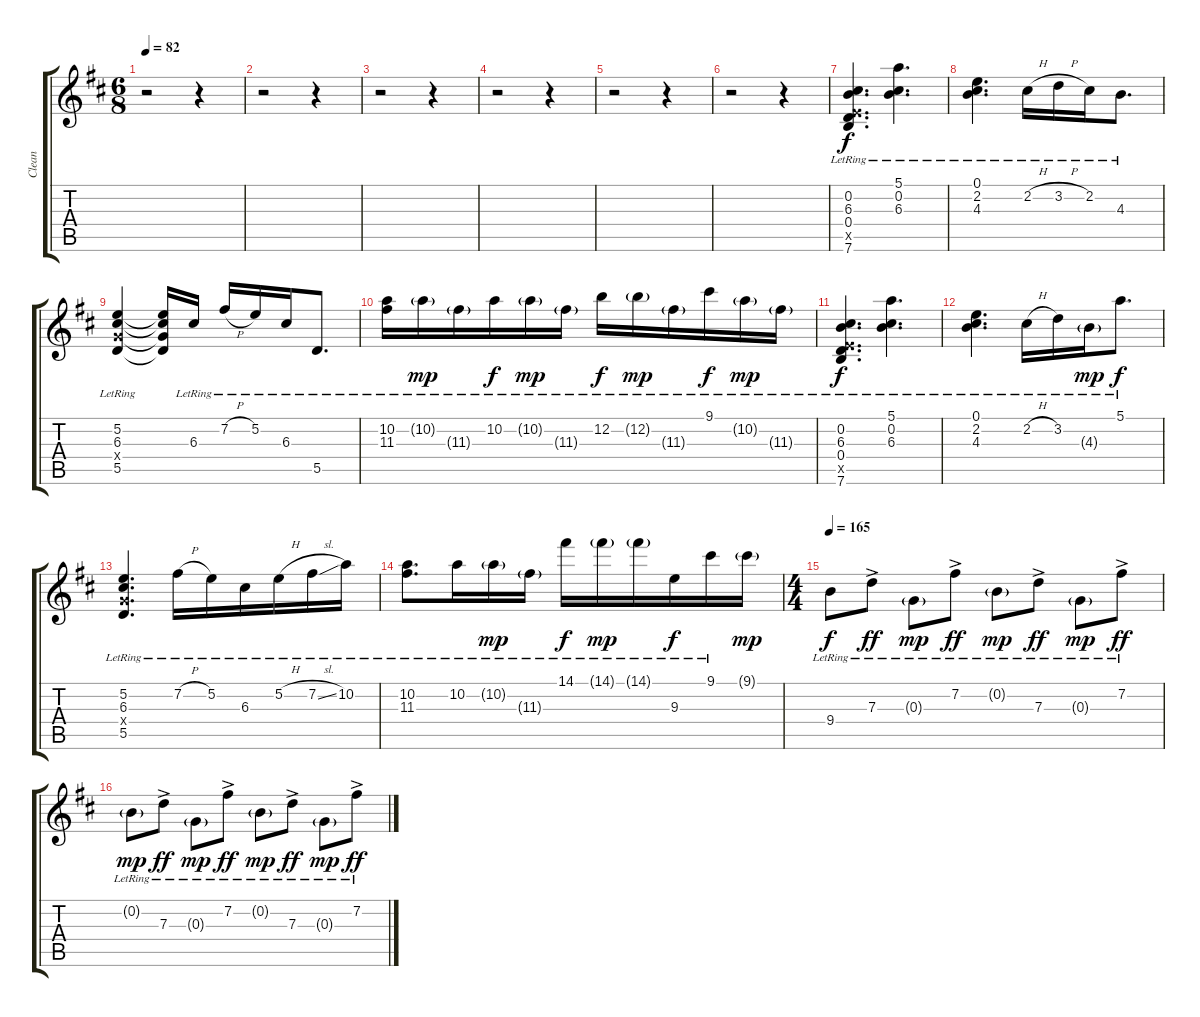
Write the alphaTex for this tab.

\track ("Clean" "Clean") {instrument electricguitarclean}
\staff {score tabs}
\tuning (E4 B3 G3 D3 A2 E2) {hide}
\ts (6 8)
\tempo 82
\clef g2
\ks d
r.2{dy f} r.4 |
r.2 r.4 |
r.2 r.4 |
r.2 r.4 |
r.2 r.4 |
r.2 r.4 |
(0.2{lr} 6.3{lr} 0.4{lr} 7.5{x} 7.6{lr}).4{d} (5.1{lr} 0.2{lr} 6.3{lr}).4{d} |
(0.1{lr} 2.2{lr} 4.3{lr}).4{d} 2.2{h lr}.16 3.2{h lr}.16 2.2{lr}.16 4.3{lr}.8{d} |
(5.2{lr} 6.3{lr} 5.4{x} 5.5{lr}).4 (5.2{t} 6.3{t} 5.4{t} 5.5{t}).16 6.3{lr}.16 7.2{h lr}.16 5.2{lr}.16 6.3{lr}.16 5.5{lr}.8{d} |
(10.2{lr} 11.3{lr}).16 10.2{g lr}.16{dy mp} 11.3{g lr}.16 10.2{lr}.16{dy f} 10.2{g lr}.16{dy mp} 11.3{g lr}.16 12.2{lr}.16{dy f} 12.2{g lr}.16{dy mp} 11.3{g lr}.16 9.1{lr}.16{dy f} 10.2{g lr}.16{dy mp} 11.3{g lr}.16 |
(0.2{lr} 6.3{lr} 0.4{lr} 7.5{x} 7.6{lr}).4{d dy f} (5.1{lr} 0.2{lr} 6.3{lr}).4{d} |
(0.1{lr} 2.2{lr} 4.3{lr}).4{d} 2.2{h lr}.16 3.2{lr}.16 4.3{g lr}.16{dy mp} 5.1{lr}.8{d dy f} |
(5.2{lr} 6.3{lr} 5.4{x} 5.5{lr}).4{d} 7.2{h lr}.16 5.2{lr}.16 6.3{lr}.16 5.2{h lr}.16 7.2{sl lr}.16 10.2{lr}.16 |
(10.2{lr} 11.3{lr}).8{d} 10.2{lr}.16 10.2{g lr}.16{dy mp} 11.3{g lr}.16 14.1{lr}.16{dy f} 14.1{g lr}.16{dy mp} 14.1{g lr}.16 9.3{lr}.16{dy f} 9.1{lr}.16 9.1{g}.16{dy mp} |
\ts (4 4)
\tempo 165
9.4{lr}.8{dy f} 7.3{ac lr}.8{dy ff} 0.3{g lr}.8{dy mp} 7.2{ac lr}.8{dy ff} 0.2{g lr}.8{dy mp} 7.3{ac lr}.8{dy ff} 0.3{g lr}.8{dy mp} 7.2{ac lr}.8{dy ff} |
0.2{g lr}.8{dy mp} 7.3{ac lr}.8{dy ff} 0.3{g lr}.8{dy mp} 7.2{ac lr}.8{dy ff} 0.2{g lr}.8{dy mp} 7.3{ac lr}.8{dy ff} 0.3{g lr}.8{dy mp} 7.2{ac lr}.8{dy ff}
